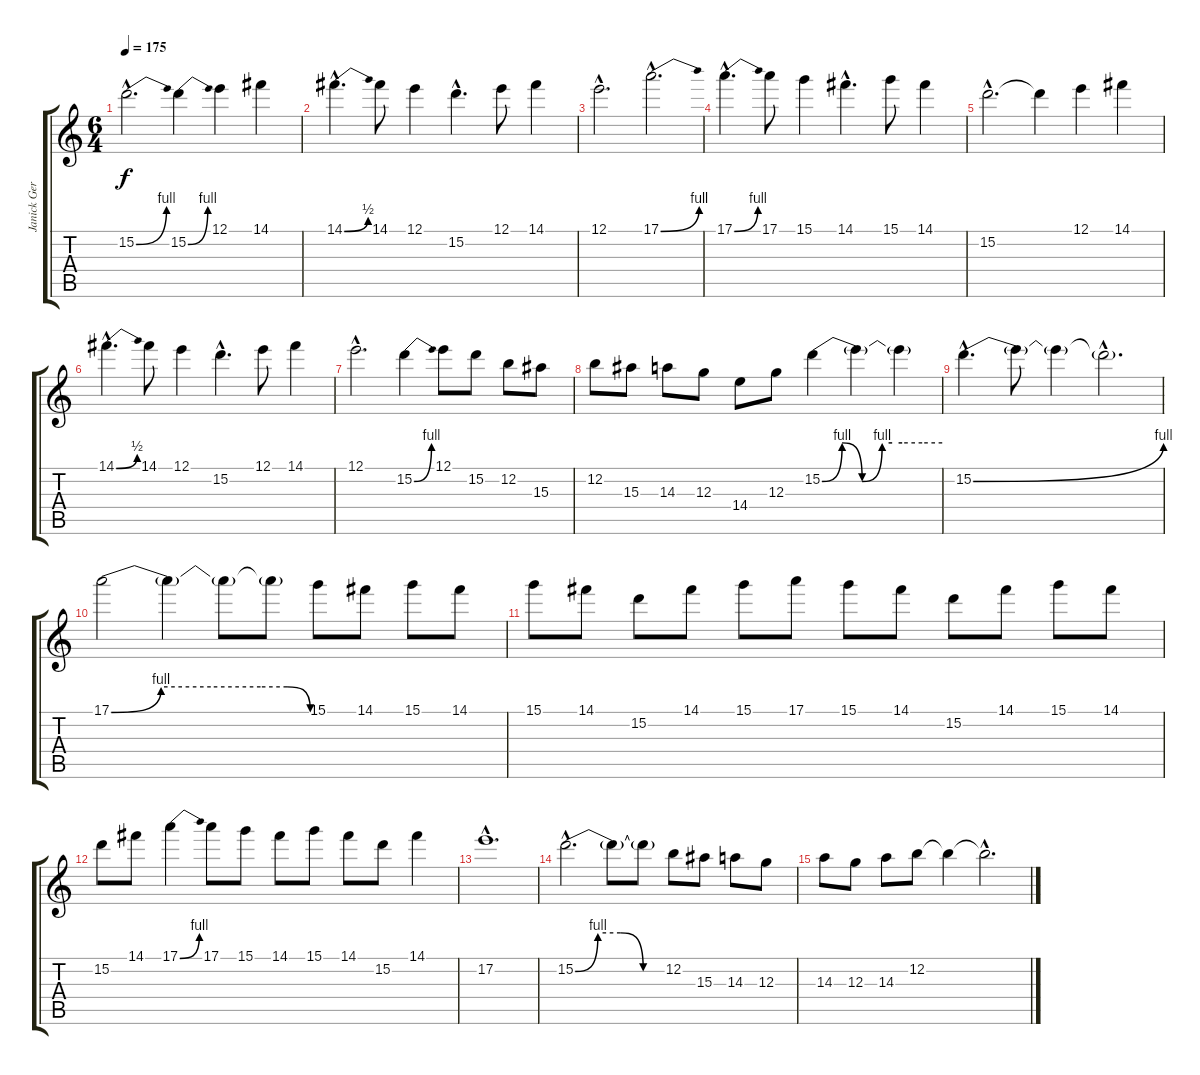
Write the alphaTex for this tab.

\track ("Janick Gers" "Janick Ger") {instrument electricguitarclean}
\staff {score tabs}
\tuning (E4 B3 G3 D3 A2 E2) {hide}
\ts (6 4)
\tempo 175
\clef g2
\ks c
15.2{be (bend 0 0 60 4) hac}.2{d dy f} 15.2{be (bend 0 0 60 4)}.4 12.1.4 14.1.4 |
14.1{be (bend 0 0 60 2) hac}.4{d} 14.1.8 12.1.4 15.2{hac}.4{d} 12.1.8 14.1.4 |
12.1{hac}.2{d} 17.1{be (bend 0 0 60 4) hac}.2{d} |
17.1{be (bend 0 0 60 4) hac}.4{d} 17.1.8 15.1.4 14.1{hac}.4{d} 15.1.8 14.1.4 |
15.2{hac}.2{d} 15.2{t}.4 12.1.4 14.1.4 |
14.1{be (bend 0 0 60 2) hac}.4{d} 14.1.8 12.1.4 15.2{hac}.4{d} 12.1.8 14.1.4 |
12.1{hac}.2{d} 15.2{be (bend 0 0 60 4)}.4 12.1.8 15.2.8 12.2.8 15.3.8 |
12.2.8 15.3.8 14.3.8 12.3.8 14.4.8 12.3.8 15.2{be (custom 0 0 10 4 20 0 30 4 35 4 40 4 50 4 60 4)}.4 15.2{t}.4 15.2{t}.4 |
15.2{be (bend 0 0 60 4) hac}.4{d} 15.2{t}.8 15.2{t}.4 15.2{hac t}.2{d} |
17.1{be (custom 0 0 15 4 30 4 45 4 53 4 60 0)}.2 17.1{t}.4 17.1{t}.8 17.1{t}.8 15.1.8 14.1.8 15.1.8 14.1.8 |
15.1.8 14.1.8 15.2.8 14.1.8 15.1.8 17.1.8 15.1.8 14.1.8 15.2.8 14.1.8 15.1.8 14.1.8 |
15.2.8 14.1.8 17.1{be (bend 0 0 60 4)}.4 17.1.8 15.1.8 14.1.8 15.1.8 14.1.8 15.2.8 14.1.4 |
17.2{hac}.1{d} |
15.2{be (custom 0 0 15 4 30 4 45 0 60 0) hac}.2{d} 15.2{t}.8 15.2{t}.8 12.2.8 15.3.8 14.3.8 12.3.8 |
14.3.8 12.3.8 14.3.8 12.2.8 12.2{t}.4 12.2{hac t}.2{d}
